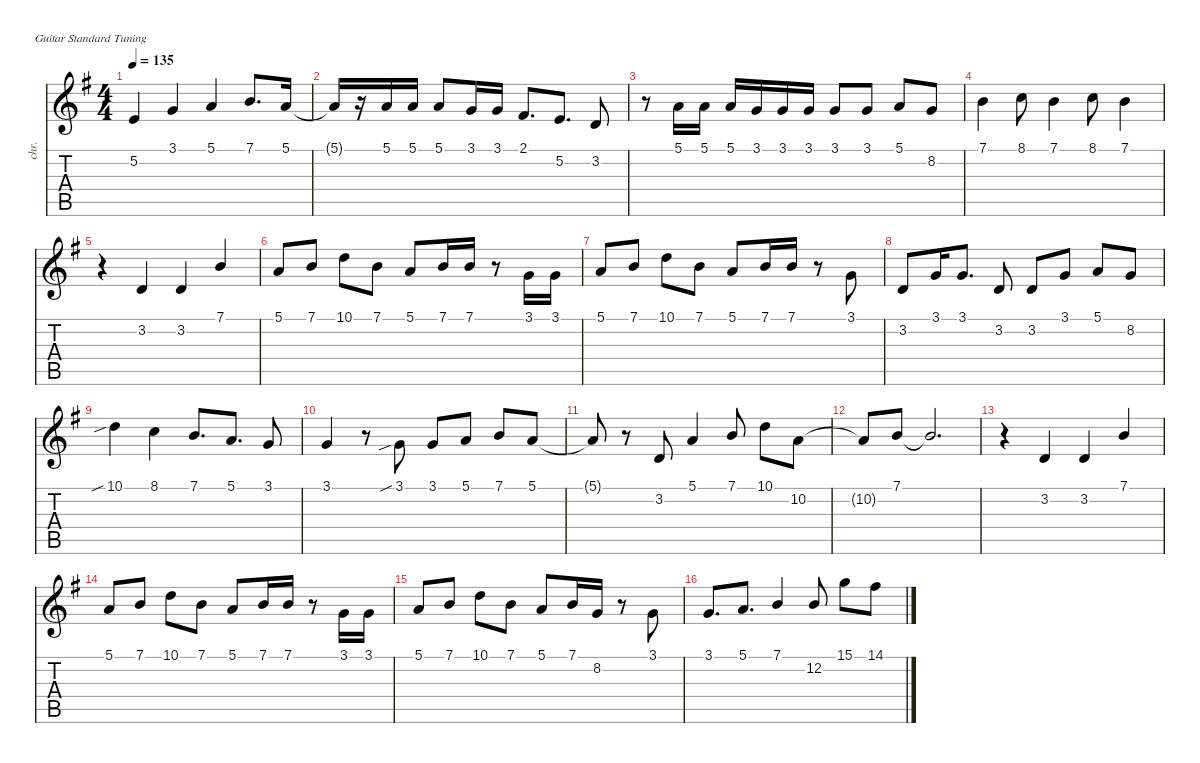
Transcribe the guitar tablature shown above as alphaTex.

\defaultSystemsLayout 4
\hideDynamics
\bracketExtendMode nobrackets
\track ("vocal" "chr.") {instrument choiraahs}
\staff {score tabs}
\tuning (E4 B3 G3 D3 A2 E2)
\ts (4 4)
\tempo 135
\clef g2
\ks eminor
5.2{acc forcenatural}.4{dy mf beam Up} 3.1{acc forcenatural}.4{beam Up} 5.1{acc forcenatural}.4{beam Up} 7.1{acc forcenatural}.8{d beam Up} 5.1{acc forcenatural}.16{beam Up} |
5.1{t acc forcenatural}.16{beam Up} r.16{beam Up} 5.1{acc forcenatural}.16{beam Up} 5.1{acc forcenatural}.16{beam Up} 5.1{acc forcenatural}.8{beam Up} 3.1{acc forcenatural}.16{beam Up} 3.1{acc forcenatural}.16{beam Up} 2.1{acc #}.8{d beam Up} 5.2{acc forcenatural}.8{d beam Up} 3.2{acc forcenatural}.8{beam Up} |
r.8{beam Down} 5.1{acc forcenatural}.16{beam Up} 5.1{acc forcenatural}.16{beam Up} 5.1{acc forcenatural}.16{beam Up} 3.1{acc forcenatural}.16{beam Up} 3.1{acc forcenatural}.16{beam Up} 3.1{acc forcenatural}.16{beam Up} 3.1{acc forcenatural}.8{beam Up} 3.1{acc forcenatural}.8{beam Up} 5.1{acc forcenatural}.8{beam Up} 8.2{acc forcenatural}.8{beam Up} |
7.1{acc forcenatural}.4{beam Down} 8.1{acc forcenatural}.8{beam Down} 7.1{acc forcenatural}.4{beam Down} 8.1{acc forcenatural}.8{beam Down} 7.1{acc forcenatural}.4{beam Down} |
r.4{beam Down} 3.2{acc forcenatural}.4{beam Up} 3.2{acc forcenatural}.4{beam Up} 7.1{acc forcenatural}.4{beam Up} |
5.1{acc forcenatural}.8{beam Up} 7.1{acc forcenatural}.8{beam Up} 10.1{acc forcenatural}.8{beam Down} 7.1{acc forcenatural}.8{beam Down} 5.1{acc forcenatural}.8{beam Up} 7.1{acc forcenatural}.16{beam Up} 7.1{acc forcenatural}.16{beam Up} r.8{beam Down} 3.1{acc forcenatural}.16{beam Up} 3.1{acc forcenatural}.16{beam Up} |
5.1{acc forcenatural}.8{beam Up} 7.1{acc forcenatural}.8{beam Up} 10.1{acc forcenatural}.8{beam Down} 7.1{acc forcenatural}.8{beam Down} 5.1{acc forcenatural}.8{beam Up} 7.1{acc forcenatural}.16{beam Up} 7.1{acc forcenatural}.16{beam Up} r.8{beam Down} 3.1{acc forcenatural}.8{beam Up} |
3.2{acc forcenatural}.8{beam Up} 3.1{acc forcenatural}.16{beam Up} 3.1{acc forcenatural}.8{d beam Up} 3.2{acc forcenatural}.8{beam Up} 3.2{acc forcenatural}.8{beam Up} 3.1{acc forcenatural}.8{beam Up} 5.1{acc forcenatural}.8{beam Up} 8.2{acc forcenatural}.8{beam Up} |
10.1{sib acc forcenatural}.4{beam Down} 8.1{acc forcenatural}.4{beam Down} 7.1{acc forcenatural}.8{d beam Up} 5.1{acc forcenatural}.8{d beam Up} 3.1{acc forcenatural}.8{beam Up} |
3.1{acc forcenatural}.4{beam Up} r.8{beam Down} 3.1{sib acc forcenatural}.8{beam Up} 3.1{acc forcenatural}.8{beam Up} 5.1{acc forcenatural}.8{beam Up} 7.1{acc forcenatural}.8{beam Up} 5.1{acc forcenatural}.8{beam Up} |
5.1{t acc forcenatural}.8{beam Up} r.8{beam Down} 3.2{acc forcenatural}.8{beam Up} 5.1{acc forcenatural}.4{beam Up} 7.1{acc forcenatural}.8{beam Up} 10.1{acc forcenatural}.8{beam Down} 10.2{acc forcenatural}.8{beam Down} |
10.2{t acc forcenatural}.8{beam Up} 7.1{acc forcenatural}.8{beam Up} 7.1{t acc forcenatural}.2{d beam Up} |
r.4{beam Down} 3.2{acc forcenatural}.4{beam Up} 3.2{acc forcenatural}.4{beam Up} 7.1{acc forcenatural}.4{beam Up} |
5.1{acc forcenatural}.8{beam Up} 7.1{acc forcenatural}.8{beam Up} 10.1{acc forcenatural}.8{beam Down} 7.1{acc forcenatural}.8{beam Down} 5.1{acc forcenatural}.8{beam Up} 7.1{acc forcenatural}.16{beam Up} 7.1{acc forcenatural}.16{beam Up} r.8{beam Down} 3.1{acc forcenatural}.16{beam Up} 3.1{acc forcenatural}.16{beam Up} |
5.1{acc forcenatural}.8{beam Up} 7.1{acc forcenatural}.8{beam Up} 10.1{acc forcenatural}.8{beam Down} 7.1{acc forcenatural}.8{beam Down} 5.1{acc forcenatural}.8{beam Up} 7.1{acc forcenatural}.16{beam Up} 8.2{acc forcenatural}.16{beam Up} r.8{beam Down} 3.1{acc forcenatural}.8{beam Up} |
3.1{acc forcenatural}.8{d beam Up} 5.1{acc forcenatural}.8{d beam Up} 7.1{acc forcenatural}.4{beam Up} 12.2{acc forcenatural}.8{beam Up} 15.1{acc forcenatural}.8{beam Down} 14.1{acc #}.8{beam Down}
